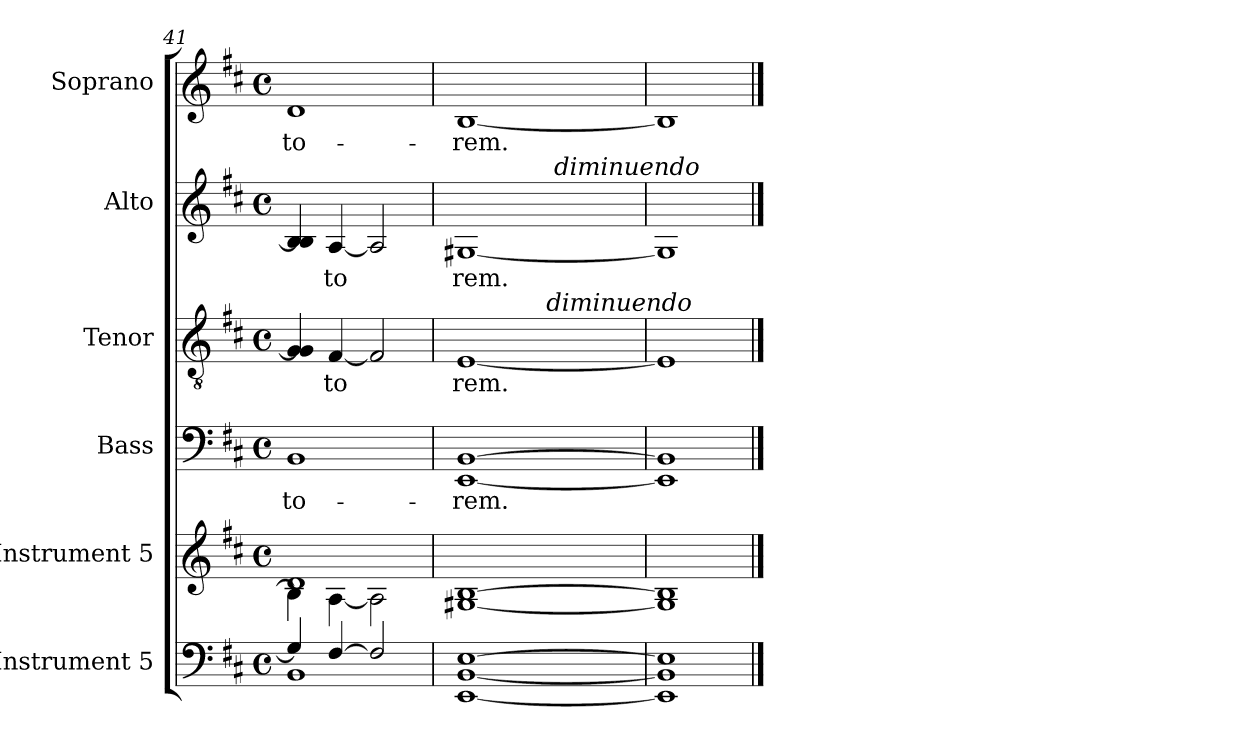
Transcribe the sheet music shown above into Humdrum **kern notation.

**kern	**kern	**kern	**text	**kern	**text	**kern	**text	**kern	**text
*part6	*part5	*part4	*part4	*part3	*part3	*part2	*part2	*part1	*part1
*staff6	*staff5	*staff4	*staff4	*staff3	*staff3	*staff2	*staff2	*staff1	*staff1
*I"Instrument 5	*I"Instrument 5	*I"Bass	*	*I"Tenor	*	*I"Alto	*	*I"Soprano	*
*clefF4	*clefG2	*clefF4	*	*clefGv2	*	*clefG2	*	*clefG2	*
*k[f#c#]	*k[f#c#]	*k[f#c#]	*	*k[f#c#]	*	*k[f#c#]	*	*k[f#c#]	*
*D:	*D:	*D:	*	*D:	*	*D:	*	*D:	*
*M4/4	*M4/4	*M4/4	*	*M4/4	*	*M4/4	*	*M4/4	*
*met(c)	*met(c)	*met(c)	*	*met(c)	*	*met(c)	*	*met(c)	*
=41	=41	=41	=41	=41	=41	=41	=41	=41	=41
*^	*^	*	*	*	*	*	*	*	*
!	!	!	!	!	!LO:LY:b:cj	!	!LO:LY:b:cj	!	!LO:LY:b	!	!LO:LY:b
4G/]	1BB	1d	4B\]	1BB	-to-	4G/ 4G/]	--	4B/ 4B/]	--	1d	-to-
!	!	!	!	!	!	!	!LO:LY:b:cj	!	!LO:LY:b	!	!
[>4F#/	.	.	[<4A\	.	.	[<4F#/	-to-	[<4A/	-to-	.	.
!	!	!	!	!	!	!	!LO:LY:b:cj	!	!LO:LY:b	!	!
2F#/]	.	.	2A\]	.	.	2F#/]	--	2A/]	--	.	.
*v	*v	*	*	*	*	*	*	*	*	*	*
=42	=42	=42	=42	=42	=42	=42	=42	=42	=42	=42
!	!	!	!	!LO:LY:b:cj	!	!LO:LY:b:cj	!	!LO:LY:b	!	!LO:LY:b
*	*v	*v	*	*	*^	*	*^	*	*	*
[>1E [<1BB [<1EE	[<1G#X [>1B	[>1BB [<1EE	-rem.	[<1E	2ryy	-rem.	[<1G#X	2ryy	-rem.	[<1B	-rem.
.	.	.	.	.	16ryy	.	.	16.ryy	.	.	.
.	.	.	.	.	64ryy	.	.	.	.	.	.
!	!	!	!	!	!LO:TX:a:i:t=diminuendo	!	!	!	!	!	!
.	.	.	.	.	4ryy	.	.	.	.	.	.
!	!	!	!	!	!	!	!	!LO:TX:a:i:t=diminuendo	!	!	!
.	.	.	.	.	.	.	.	4ryy	.	.	.
.	.	.	.	.	8ryy	.	.	.	.	.	.
.	.	.	.	.	.	.	.	8ryy	.	.	.
.	.	.	.	.	32.ryy	.	.	.	.	.	.
.	.	.	.	.	.	.	.	32ryy	.	.	.
=43	=43	=43	=43	=43	=43	=43	=43	=43	=43	=43	=43
!	!	!	!LO:LY:b:cj	!	!	!LO:LY:b:cj	!	!	!LO:LY:b	!	!LO:LY:b
*	*	*	*	*v	*v	*	*	*	*	*	*
*	*	*	*	*	*	*v	*v	*	*	*
1E] 1BB] 1EE]	1G#] 1B]	1BB] 1EE]	.	1E]	.	1G#]	.	1B]	.
==	==	==	==	==	==	==	==	==	==
*-	*-	*-	*-	*-	*-	*-	*-	*-	*-
